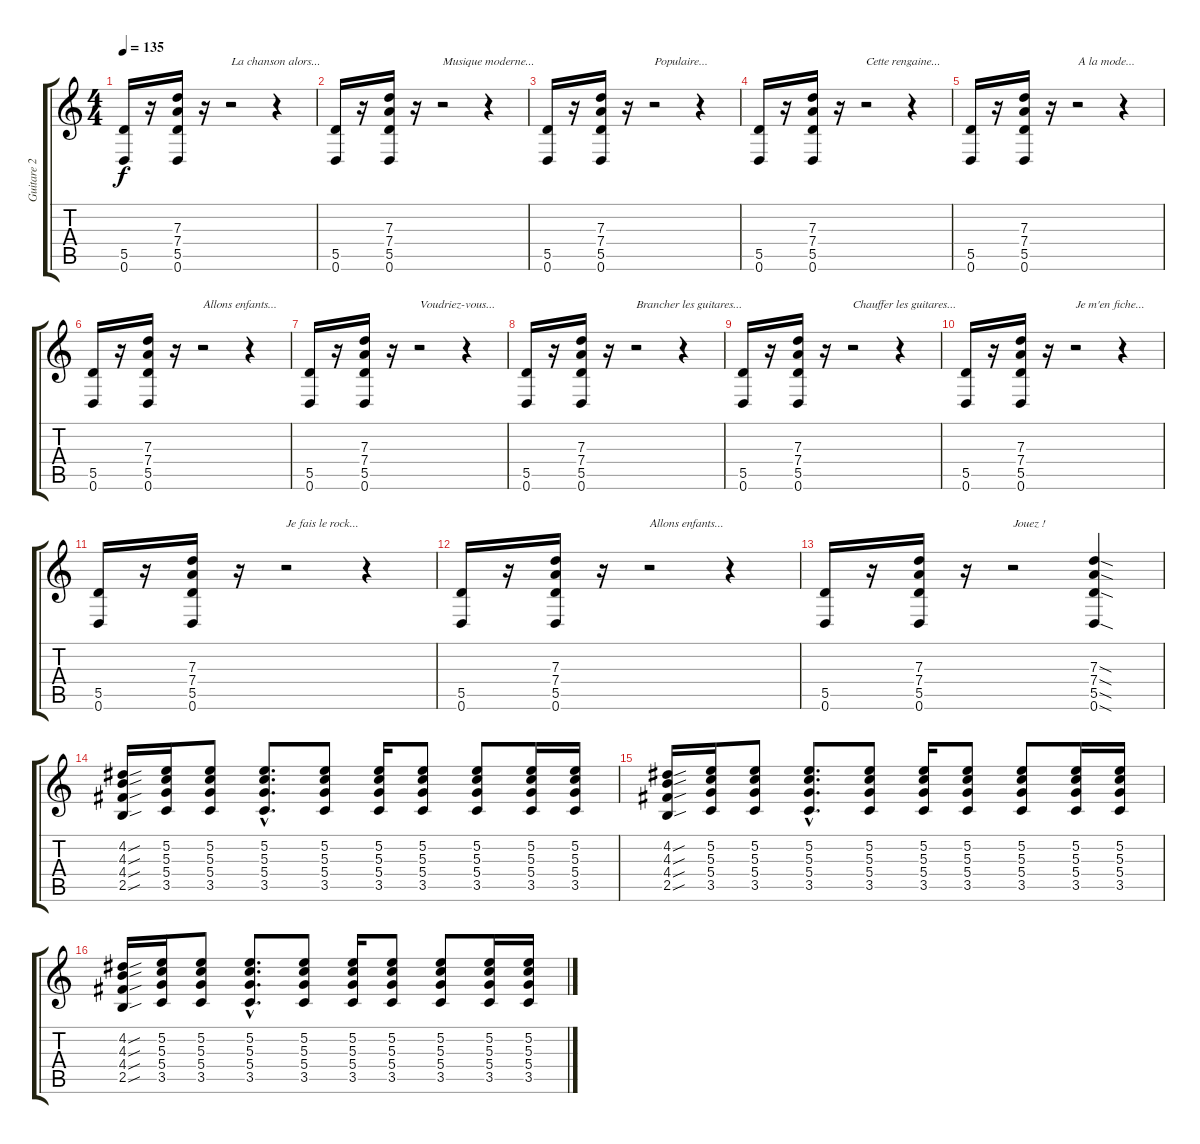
\track ("Guitare 2" "Guitare 2") {instrument distortionguitar}
\staff {score tabs}
\tuning (E4 B3 G3 D3 A2 D2) {hide}
\ts (4 4)
\tempo 135
\clef g2
\ks c
(5.5 0.6).16{dy f} r.16 (7.3 7.4 5.5 0.6).16 r.16 r.2{txt "La chanson alors..."} r.4 |
(5.5 0.6).16 r.16 (7.3 7.4 5.5 0.6).16 r.16 r.2{txt "Musique moderne..."} r.4 |
(5.5 0.6).16 r.16 (7.3 7.4 5.5 0.6).16 r.16 r.2{txt "Populaire..."} r.4 |
(5.5 0.6).16 r.16 (7.3 7.4 5.5 0.6).16 r.16 r.2{txt "Cette rengaine..."} r.4 |
(5.5 0.6).16 r.16 (7.3 7.4 5.5 0.6).16 r.16 r.2{txt "A la mode..."} r.4 |
(5.5 0.6).16 r.16 (7.3 7.4 5.5 0.6).16 r.16 r.2{txt "Allons enfants..."} r.4 |
(5.5 0.6).16 r.16 (7.3 7.4 5.5 0.6).16 r.16 r.2{txt "Voudriez-vous..."} r.4 |
(5.5 0.6).16 r.16 (7.3 7.4 5.5 0.6).16 r.16 r.2{txt "Brancher les guitares..."} r.4 |
(5.5 0.6).16 r.16 (7.3 7.4 5.5 0.6).16 r.16 r.2{txt "Chauffer les guitares..."} r.4 |
(5.5 0.6).16 r.16 (7.3 7.4 5.5 0.6).16 r.16 r.2{txt "Je m'en fiche..."} r.4 |
(5.5 0.6).16 r.16 (7.3 7.4 5.5 0.6).16 r.16 r.2{txt "Je fais le rock..."} r.4 |
(5.5 0.6).16 r.16 (7.3 7.4 5.5 0.6).16 r.16 r.2{txt "Allons enfants..."} r.4 |
(5.5 0.6).16 r.16 (7.3 7.4 5.5 0.6).16 r.16 r.2{txt "Jouez !"} (7.3{sod} 7.4{sod} 5.5{sod} 0.6{sod}).4 |
(4.2{sou} 4.3{sou} 4.4{sou} 2.5{sou}).16 (5.2 5.3 5.4 3.5).16 (5.2 5.3 5.4 3.5).8 (5.2{hac} 5.3{hac} 5.4{hac} 3.5{hac}).8{d} (5.2 5.3 5.4 3.5).8 (5.2 5.3 5.4 3.5).16 (5.2 5.3 5.4 3.5).8 (5.2 5.3 5.4 3.5).8 (5.2 5.3 5.4 3.5).16 (5.2 5.3 5.4 3.5).16 |
(4.2{sou} 4.3{sou} 4.4{sou} 2.5{sou}).16 (5.2 5.3 5.4 3.5).16 (5.2 5.3 5.4 3.5).8 (5.2{hac} 5.3{hac} 5.4{hac} 3.5{hac}).8{d} (5.2 5.3 5.4 3.5).8 (5.2 5.3 5.4 3.5).16 (5.2 5.3 5.4 3.5).8 (5.2 5.3 5.4 3.5).8 (5.2 5.3 5.4 3.5).16 (5.2 5.3 5.4 3.5).16 |
(4.2{sou} 4.3{sou} 4.4{sou} 2.5{sou}).16 (5.2 5.3 5.4 3.5).16 (5.2 5.3 5.4 3.5).8 (5.2{hac} 5.3{hac} 5.4{hac} 3.5{hac}).8{d} (5.2 5.3 5.4 3.5).8 (5.2 5.3 5.4 3.5).16 (5.2 5.3 5.4 3.5).8 (5.2 5.3 5.4 3.5).8 (5.2 5.3 5.4 3.5).16 (5.2 5.3 5.4 3.5).16
